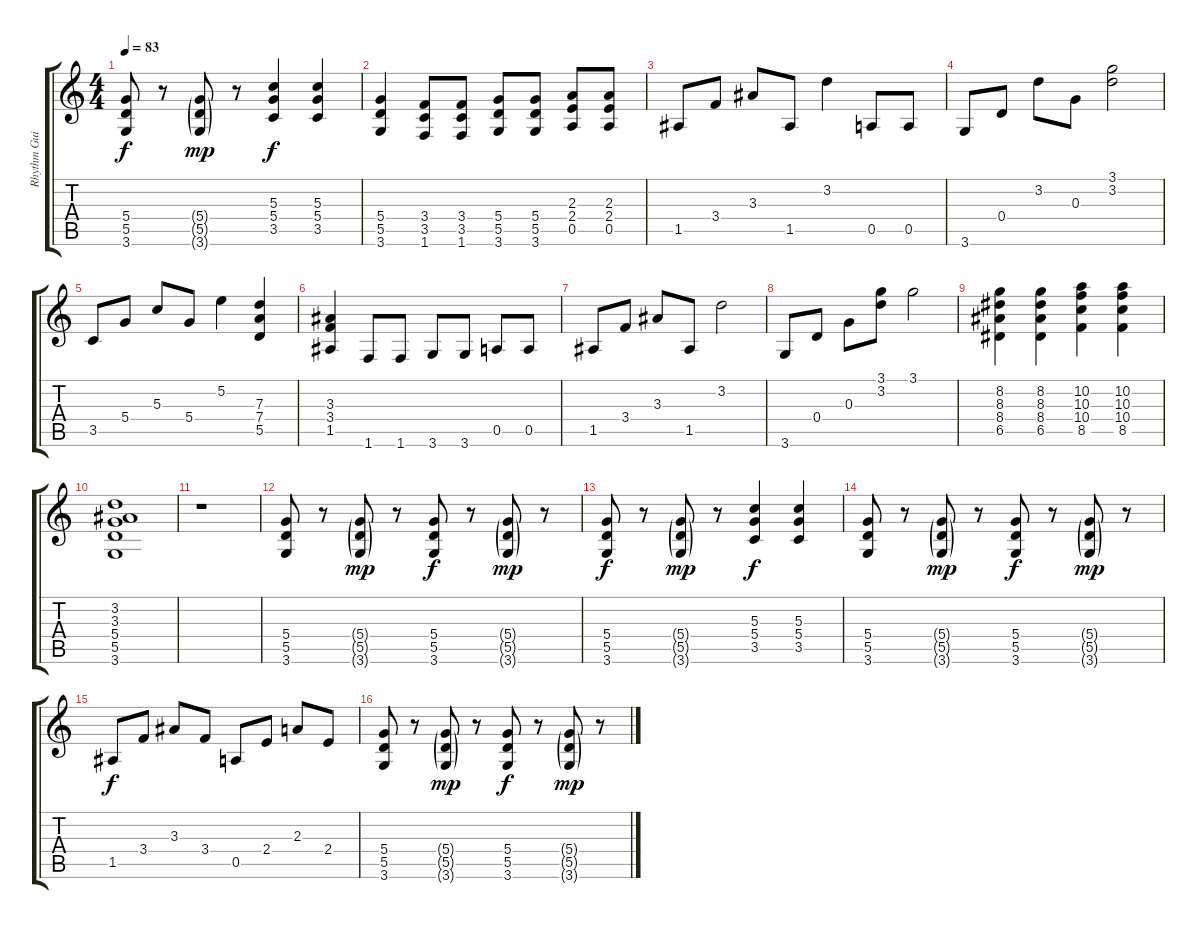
\track ("Rhythm Guitar" "Rhythm Gui") {instrument overdrivenguitar}
\staff {score tabs}
\tuning (E4 B3 G3 D3 A2 E2) {hide}
\ts (4 4)
\tempo 83
\clef g2
\ks c
(5.4 5.5 3.6).8{dy f} r.8 (5.4{g} 5.5{g} 3.6{g}).8{dy mp} r.8 (5.3 5.4 3.5).4{dy f} (5.3 5.4 3.5).4 |
(5.4 5.5 3.6).4 (3.4 3.5 1.6).8 (3.4 3.5 1.6).8 (5.4 5.5 3.6).8 (5.4 5.5 3.6).8 (2.3 2.4 0.5).8 (2.3 2.4 0.5).8 |
1.5.8 3.4.8 3.3.8 1.5.8 3.2.4 0.5.8 0.5.8 |
3.6.8 0.4.8 3.2.8 0.3.8 (3.1 3.2).2 |
3.5.8 5.4.8 5.3.8 5.4.8 5.2.4 (7.3 7.4 5.5).4 |
(3.3 3.4 1.5).4 1.6.8 1.6.8 3.6.8 3.6.8 0.5.8 0.5.8 |
1.5.8 3.4.8 3.3.8 1.5.8 3.2.2 |
3.6.8 0.4.8 0.3.8 (3.1 3.2).8 3.1.2 |
(8.2 8.3 8.4 6.5).4 (8.2 8.3 8.4 6.5).4 (10.2 10.3 10.4 8.5).4 (10.2 10.3 10.4 8.5).4 |
(3.2 3.3 5.4 5.5 3.6).1 |
r.1 |
(5.4 5.5 3.6).8 r.8 (5.4{g} 5.5{g} 3.6{g}).8{dy mp} r.8 (5.4 5.5 3.6).8{dy f} r.8 (5.4{g} 5.5{g} 3.6{g}).8{dy mp} r.8 |
(5.4 5.5 3.6).8{dy f} r.8 (5.4{g} 5.5{g} 3.6{g}).8{dy mp} r.8 (5.3 5.4 3.5).4{dy f} (5.3 5.4 3.5).4 |
(5.4 5.5 3.6).8 r.8 (5.4{g} 5.5{g} 3.6{g}).8{dy mp} r.8 (5.4 5.5 3.6).8{dy f} r.8 (5.4{g} 5.5{g} 3.6{g}).8{dy mp} r.8 |
1.5.8{dy f} 3.4.8 3.3.8 3.4.8 0.5.8 2.4.8 2.3.8 2.4.8 |
(5.4 5.5 3.6).8 r.8 (5.4{g} 5.5{g} 3.6{g}).8{dy mp} r.8 (5.4 5.5 3.6).8{dy f} r.8 (5.4{g} 5.5{g} 3.6{g}).8{dy mp} r.8
